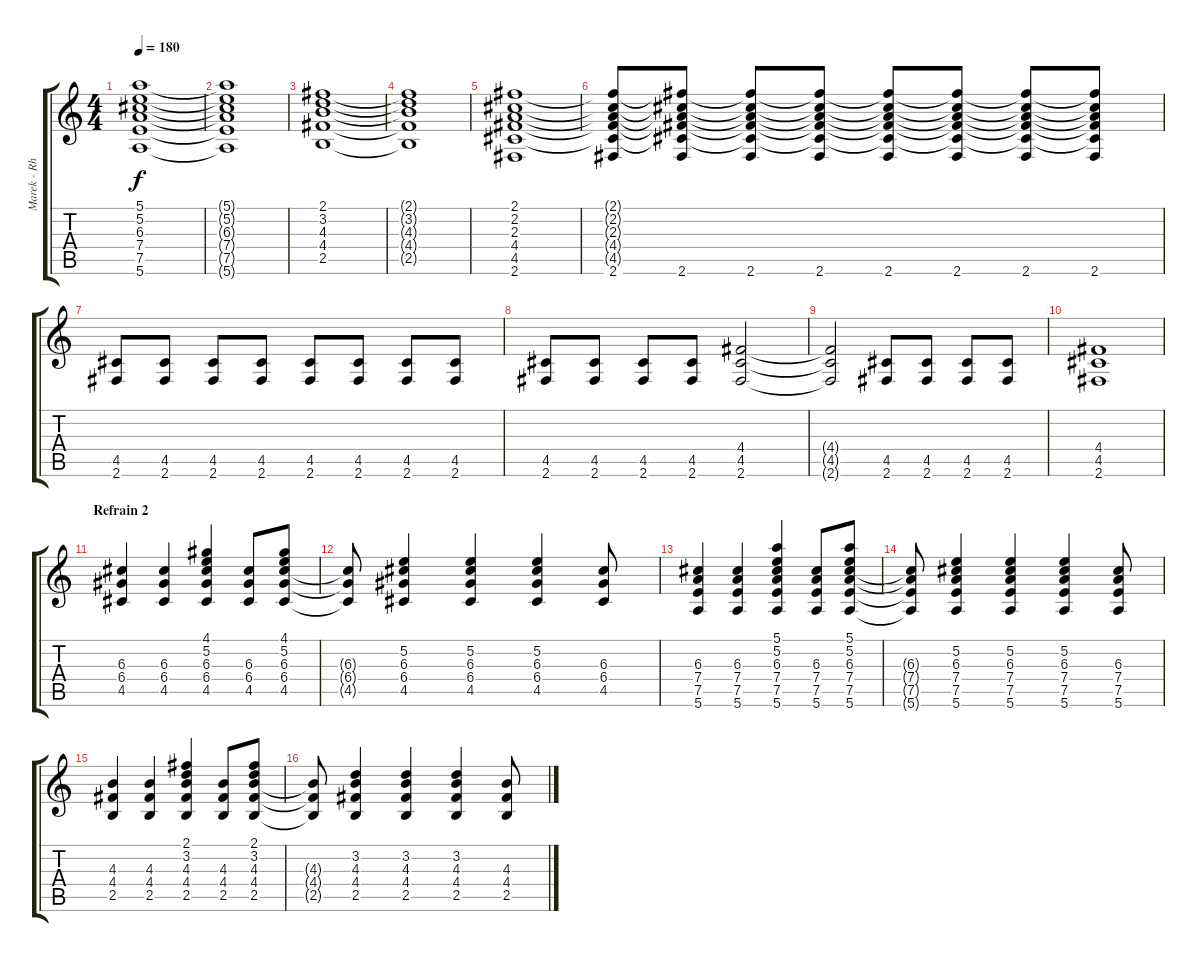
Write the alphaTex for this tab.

\track ("Marek - Rhythm Guitar 1" "Marek - Rh") {instrument distortionguitar}
\staff {score tabs}
\tuning (E4 B3 G3 D3 A2 E2) {hide}
\ts (4 4)
\tempo 180
\clef g2
\ks c
(5.1 5.2 6.3 7.4 7.5 5.6).1{dy f} |
(5.1{t} 5.2{t} 6.3{t} 7.4{t} 7.5{t} 5.6{t}).1 |
(2.1 3.2 4.3 4.4 2.5).1 |
(2.1{t} 3.2{t} 4.3{t} 4.4{t} 2.5{t}).1 |
(2.1 2.2 2.3 4.4 4.5 2.6).1 |
(2.1{t} 2.2{t} 2.3{t} 4.4{t} 4.5{t} 2.6).8 (2.1{t} 2.2{t} 2.3{t} 4.4{t} 4.5{t} 2.6).8 (2.1{t} 2.2{t} 2.3{t} 4.4{t} 4.5{t} 2.6).8 (2.1{t} 2.2{t} 2.3{t} 4.4{t} 4.5{t} 2.6).8 (2.1{t} 2.2{t} 2.3{t} 4.4{t} 4.5{t} 2.6).8 (2.1{t} 2.2{t} 2.3{t} 4.4{t} 4.5{t} 2.6).8 (2.1{t} 2.2{t} 2.3{t} 4.4{t} 4.5{t} 2.6).8 (2.1{t} 2.2{t} 2.3{t} 4.4{t} 4.5{t} 2.6).8 |
(4.5 2.6).8 (4.5 2.6).8 (4.5 2.6).8 (4.5 2.6).8 (4.5 2.6).8 (4.5 2.6).8 (4.5 2.6).8 (4.5 2.6).8 |
(4.5 2.6).8 (4.5 2.6).8 (4.5 2.6).8 (4.5 2.6).8 (4.4 4.5 2.6).2 |
(4.4{t} 4.5{t} 2.6{t}).2 (4.5 2.6).8 (4.5 2.6).8 (4.5 2.6).8 (4.5 2.6).8 |
(4.4 4.5 2.6).1 |
\section ("" "Refrain 2")
(6.3 6.4 4.5).4 (6.3 6.4 4.5).4 (4.1 5.2 6.3 6.4 4.5).4 (6.3 6.4 4.5).8 (4.1 5.2 6.3 6.4 4.5).8 |
(6.3{t} 6.4{t} 4.5{t}).8 (5.2 6.3 6.4 4.5).4 (5.2 6.3 6.4 4.5).4 (5.2 6.3 6.4 4.5).4 (6.3 6.4 4.5).8 |
(6.3 7.4 7.5 5.6).4 (6.3 7.4 7.5 5.6).4 (5.1 5.2 6.3 7.4 7.5 5.6).4 (6.3 7.4 7.5 5.6).8 (5.1 5.2 6.3 7.4 7.5 5.6).8 |
(6.3{t} 7.4{t} 7.5{t} 5.6{t}).8 (5.2 6.3 7.4 7.5 5.6).4 (5.2 6.3 7.4 7.5 5.6).4 (5.2 6.3 7.4 7.5 5.6).4 (6.3 7.4 7.5 5.6).8 |
(4.3 4.4 2.5).4 (4.3 4.4 2.5).4 (2.1 3.2 4.3 4.4 2.5).4 (4.3 4.4 2.5).8 (2.1 3.2 4.3 4.4 2.5).8 |
(4.3{t} 4.4{t} 2.5{t}).8 (3.2 4.3 4.4 2.5).4 (3.2 4.3 4.4 2.5).4 (3.2 4.3 4.4 2.5).4 (4.3 4.4 2.5).8
